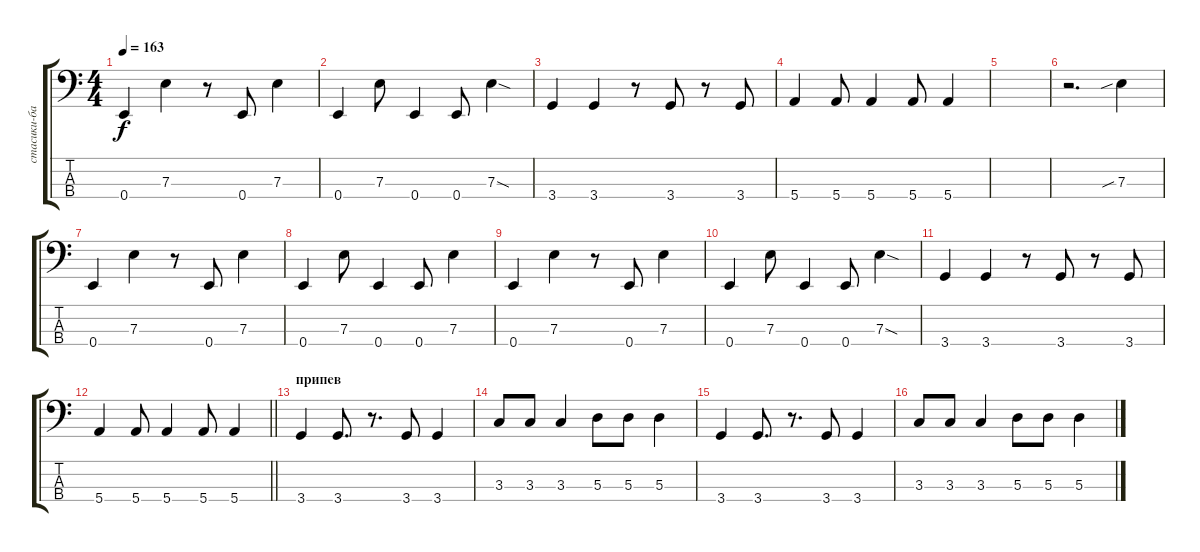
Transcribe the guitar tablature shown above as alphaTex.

\track ("стасики-бас" "стасики-ба") {instrument electricbassfinger}
\staff {score tabs}
\tuning (G2 D2 A1 E1) {hide}
\ts (4 4)
\tempo 163
\clef f4
\ks c
0.4.4{dy f} 7.3.4 r.8 0.4.8 7.3.4 |
0.4.4 7.3.8 0.4.4 0.4.8 7.3{sod}.4 |
3.4.4 3.4.4 r.8 3.4.8 r.8 3.4.8 |
5.4.4 5.4.8 5.4.4 5.4.8 5.4.4 |
|
r.2{d} 7.3{sib}.4 |
0.4.4 7.3.4 r.8 0.4.8 7.3.4 |
0.4.4 7.3.8 0.4.4 0.4.8 7.3.4 |
0.4.4 7.3.4 r.8 0.4.8 7.3.4 |
0.4.4 7.3.8 0.4.4 0.4.8 7.3{sod}.4 |
3.4.4 3.4.4 r.8 3.4.8 r.8 3.4.8 |
\barLineRight lightlight
5.4.4 5.4.8 5.4.4 5.4.8 5.4.4 |
\section ("" "припев")
3.4.4 3.4.8{d} r.8{d} 3.4.8 3.4.4 |
3.3.8 3.3.8 3.3.4 5.3.8 5.3.8 5.3.4 |
3.4.4 3.4.8{d} r.8{d} 3.4.8 3.4.4 |
3.3.8 3.3.8 3.3.4 5.3.8 5.3.8 5.3.4
